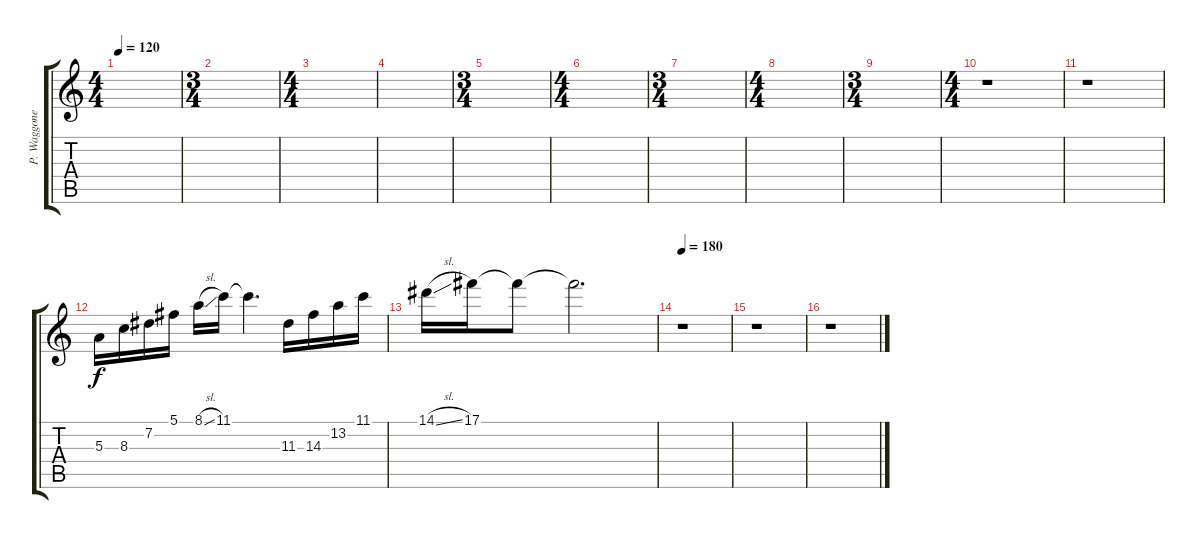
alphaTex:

\track ("P. Waggoner Lead Gtr." "P. Waggone") {instrument distortionguitar}
\staff {score tabs}
\tuning (Db4 Ab3 E3 B2 Gb2 Db2) {hide}
\ts (4 4)
\tempo 120
\clef g2
\ks c
|
\ts (3 4)
|
\ts (4 4)
|
|
\ts (3 4)
|
\ts (4 4)
|
\ts (3 4)
|
\ts (4 4)
|
\ts (3 4)
|
\ts (4 4)
r.1 |
r.1 |
5.3.16{balance 0 instrument distortionguitar} 8.3.16 7.2.16 5.1.16 8.1{sl}.16 11.1.16 11.1{t}.4{d} 11.3.16 14.3.16 13.2.16 11.1.16 |
14.1{sl}.16 17.1.16 17.1{t}.8 17.1{t}.2{d} |
\tempo 180
r.1 |
r.1 |
r.1
